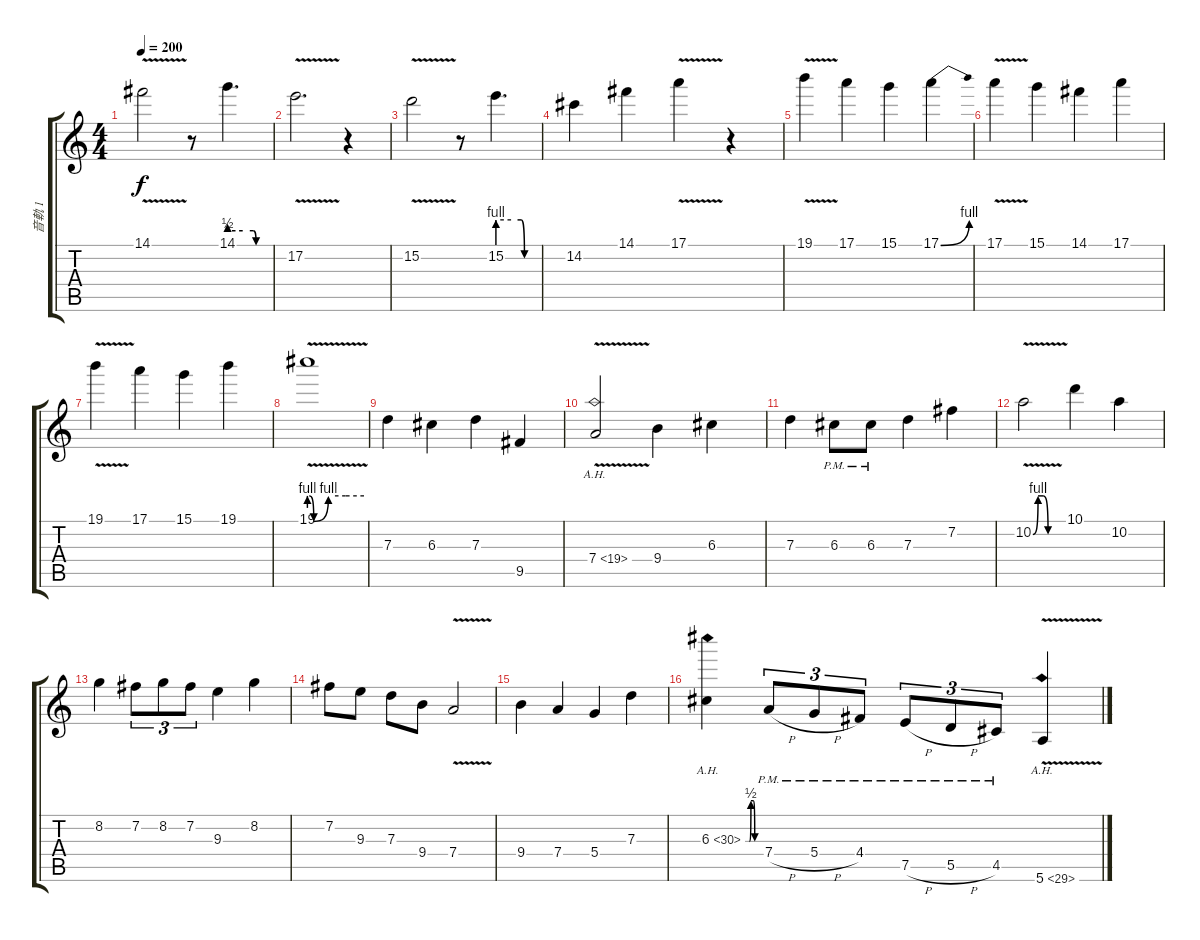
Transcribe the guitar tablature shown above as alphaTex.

\track ("音軌 1" "音軌 1") {instrument distortionguitar}
\staff {score tabs}
\tuning (E4 B3 G3 D3 A2 E2) {hide}
\ts (4 4)
\tempo 200
\clef g2
\ks c
14.1{v}.2{dy f} r.8 14.1{be (custom 0 2 20 2 36 2 40 0 60 0)}.4{d} |
17.2{v}.2{d} r.4 |
15.2{v}.2 r.8 15.2{be (custom 0 4 20 4 35 4 40 0 60 0)}.4{d} |
14.2.4 14.1.4 17.1{v}.4 r.4 |
19.1{v}.4 17.1.4 15.1.4 17.1{be (bend 0 0 60 4)}.4 |
17.1{v}.4 15.1.4 14.1.4 17.1.4 |
19.1{v}.4 17.1.4 15.1.4 19.1.4 |
19.1{be (custom 0 4 5 0 21 4 40 4 60 4) v}.1 |
7.3.4 6.3.4 7.3.4 9.5.4 |
7.4{ah 12 v}.2 9.4.4 6.3.4 |
7.3.4 6.3{pm}.8 6.3{pm}.8 7.3.4 7.2.4 |
10.2{be (custom 0 0 10 4 20 4 30 0 60 0) v}.2 10.1.4 10.2.4 |
8.2.4 7.2.8{tu (3 2)} 8.2.8{tu (3 2)} 7.2.8{tu (3 2)} 9.3.4 8.2.4 |
7.2.8 9.3.8 7.3.8 9.4.8 7.4{v}.2 |
9.4.4 7.4.4 5.4.4 7.3.4 |
6.3{be (custom 0 0 15 0 21 2 30 2 36 0 60 0) ah 24}.4 7.4{h pm}.8{tu (3 2)} 5.4{h pm}.8{tu (3 2)} 4.4{pm}.8{tu (3 2)} 7.5{h pm}.8{tu (3 2)} 5.5{h pm}.8{tu (3 2)} 4.5{pm}.8{tu (3 2)} 5.6{ah 24 v}.4
